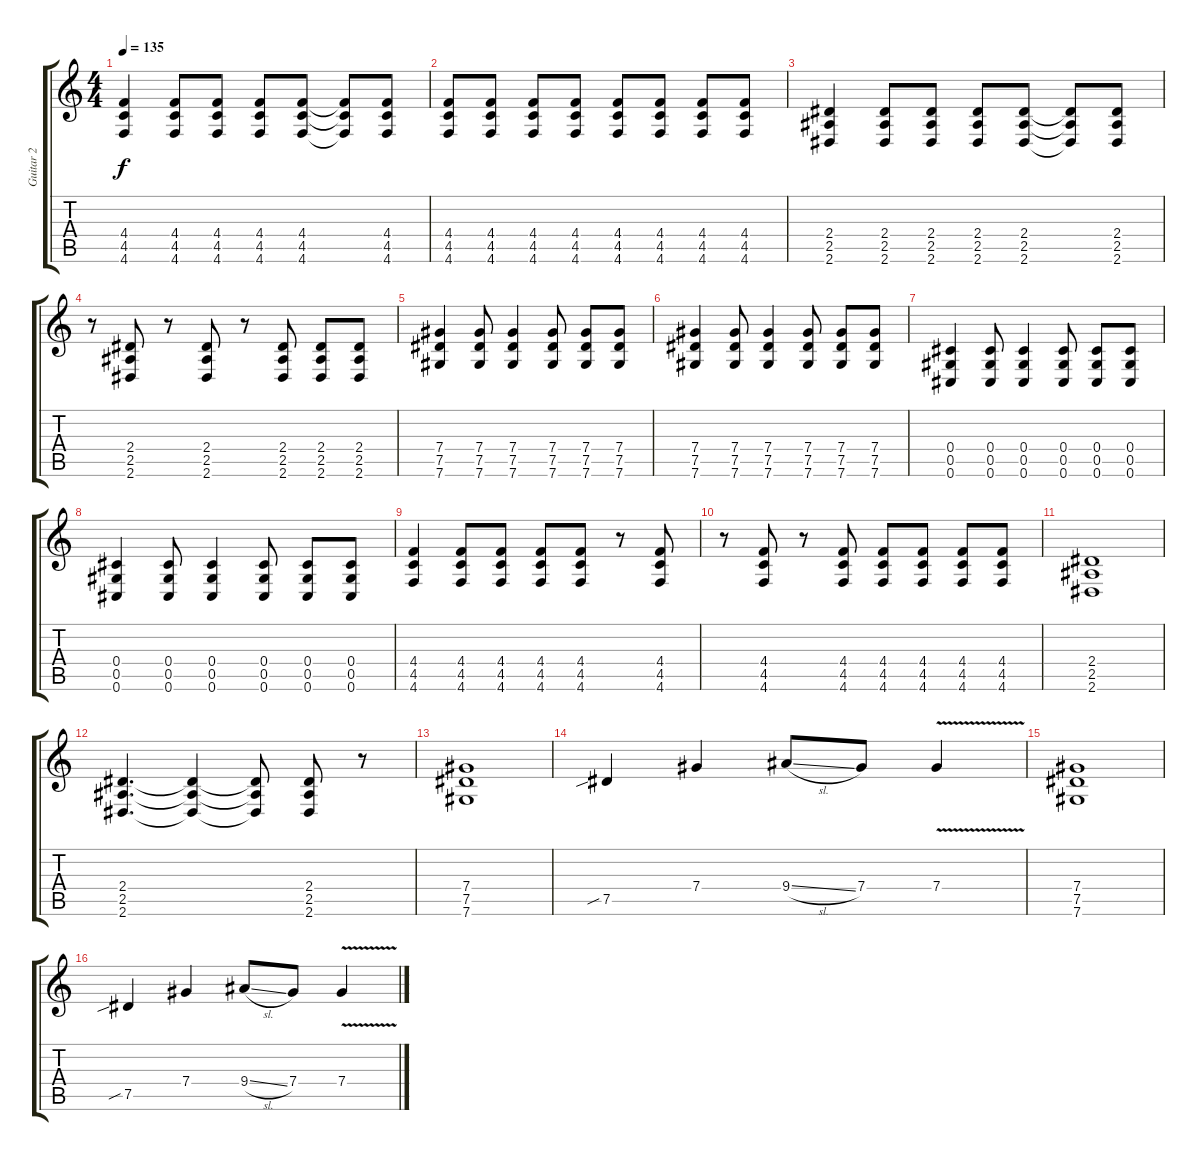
\track ("Guitar 2" "Guitar 2") {instrument overdrivenguitar}
\staff {score tabs}
\tuning (Eb4 Bb3 Gb3 Db3 Ab2 Db2) {hide}
\ts (4 4)
\tempo 135
\clef g2
\ks c
(4.4 4.5 4.6).4{dy f} (4.4 4.5 4.6).8 (4.4 4.5 4.6).8 (4.4 4.5 4.6).8 (4.4 4.5 4.6).8 (4.4{t} 4.5{t} 4.6{t}).8 (4.4 4.5 4.6).8 |
(4.4 4.5 4.6).8 (4.4 4.5 4.6).8 (4.4 4.5 4.6).8 (4.4 4.5 4.6).8 (4.4 4.5 4.6).8 (4.4 4.5 4.6).8 (4.4 4.5 4.6).8 (4.4 4.5 4.6).8 |
(2.4 2.5 2.6).4 (2.4 2.5 2.6).8 (2.4 2.5 2.6).8 (2.4 2.5 2.6).8 (2.4 2.5 2.6).8 (2.4{t} 2.5{t} 2.6{t}).8 (2.4 2.5 2.6).8 |
r.8 (2.4 2.5 2.6).8 r.8 (2.4 2.5 2.6).8 r.8 (2.4 2.5 2.6).8 (2.4 2.5 2.6).8 (2.4 2.5 2.6).8 |
(7.4 7.5 7.6).4 (7.4 7.5 7.6).8 (7.4 7.5 7.6).4 (7.4 7.5 7.6).8 (7.4 7.5 7.6).8 (7.4 7.5 7.6).8 |
(7.4 7.5 7.6).4 (7.4 7.5 7.6).8 (7.4 7.5 7.6).4 (7.4 7.5 7.6).8 (7.4 7.5 7.6).8 (7.4 7.5 7.6).8 |
(0.4 0.5 0.6).4 (0.4 0.5 0.6).8 (0.4 0.5 0.6).4 (0.4 0.5 0.6).8 (0.4 0.5 0.6).8 (0.4 0.5 0.6).8 |
(0.4 0.5 0.6).4 (0.4 0.5 0.6).8 (0.4 0.5 0.6).4 (0.4 0.5 0.6).8 (0.4 0.5 0.6).8 (0.4 0.5 0.6).8 |
(4.4 4.5 4.6).4 (4.4 4.5 4.6).8 (4.4 4.5 4.6).8 (4.4 4.5 4.6).8 (4.4 4.5 4.6).8 r.8 (4.4 4.5 4.6).8 |
r.8 (4.4 4.5 4.6).8 r.8 (4.4 4.5 4.6).8 (4.4 4.5 4.6).8 (4.4 4.5 4.6).8 (4.4 4.5 4.6).8 (4.4 4.5 4.6).8 |
(2.4 2.5 2.6).1 |
(2.4 2.5 2.6).4{d} (2.4{t} 2.5{t} 2.6{t}).4 (2.4{t} 2.5{t} 2.6{t}).8 (2.4 2.5 2.6).8 r.8 |
(7.4 7.5 7.6).1 |
7.5{sib}.4 7.4.4 9.4{sl}.8 7.4.8 7.4{v}.4 |
(7.4 7.5 7.6).1 |
7.5{sib}.4 7.4.4 9.4{sl}.8 7.4.8 7.4{v}.4
